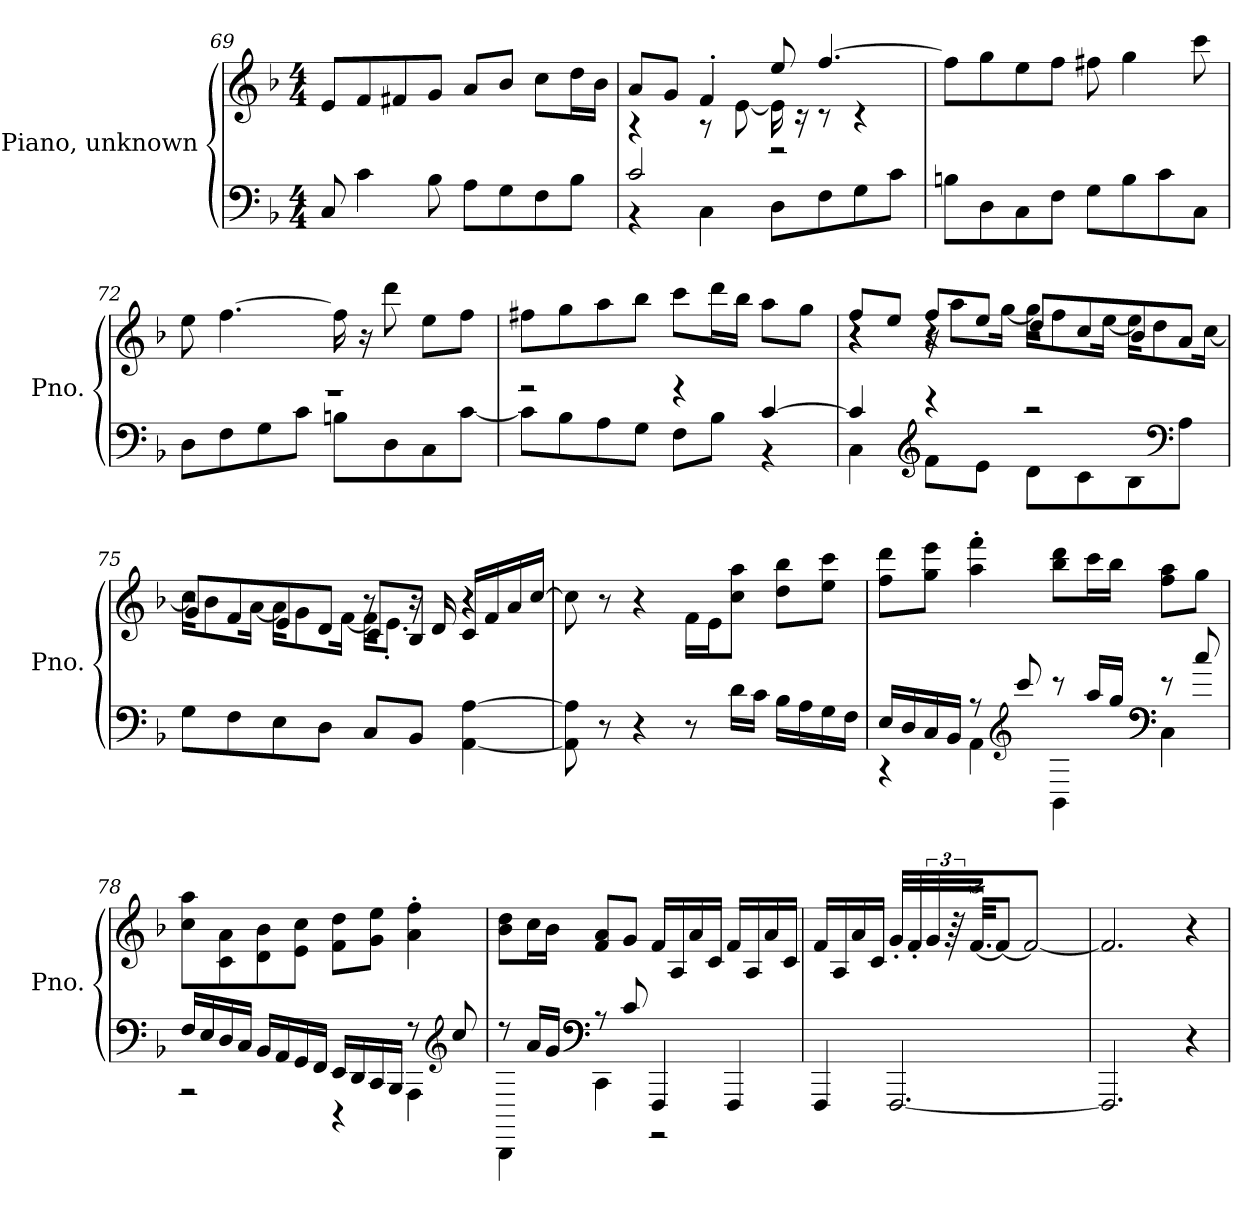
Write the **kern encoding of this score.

**kern	**kern
*part1	*part1
*staff2	*staff1
*I"Piano, unknown	*
*I'Pno.	*
*clefF4	*clefG2
*k[b-]	*k[b-]
*M4/4	*M4/4
=69	=69
8C/	8e/L
4c\	8f/
.	8f#X/
8B-\	8g/J
8A\L	8a/L
8G\	8b-/J
8F\	8cc\L
8B-\J	16dd\L
.	16b-\JJ
!!LO:LB:g=z
=70	=70
*^	*^
2c/	4r	8a/L	4r
.	.	8g/J	.
.	4C\	4f'/	8r
.	.	.	[8e\
2r	8D\L	8ee/	16e\]
.	.	.	16r
.	8F\	[4.ff/	8r
.	8G\	.	4r
.	8c\J	.	.
*v	*v	*	*
*	*v	*v
=71	=71
8Bn\L	8ff\L]
8D\	8gg\
8C\	8ee\
8F\J	8ff\J
8G\L	8ff#X\
8B\	4gg\
8c\	.
8C\J	8ccc\
=72	=72
*^	*
1r	8D\L	8ee\
.	8F\	[4.ff\
.	8G\	.
.	8c\J	.
.	8Bn\L	16ff\]
.	.	16r
.	8D\	8ddd\
.	8C\	8ee\L
.	[8c\J	8ff\J
=73	=73	=73
2r	8c\L]	8ff#X\L
.	8B-\	8gg\
.	8A\	8aa\
.	8G\J	8bb-\J
4r	8F\L	8ccc\L
.	8B-\J	16ddd\L
.	.	16bb-\JJ
[4c/	4r	8aa\L
.	.	8gg\J
!!LO:LB:g=z
=74	=74	=74
*	*	*^
*	*	*	*^
4c/]	4C\	8ff/L	4r	4r
.	.	8ee/J	.	.
*clefG2	*	*	*	*
4r	8f\L	4r	16r	8ff/L
.	.	.	8aa\L	.
.	8e\J	.	.	8ee/J
.	.	.	[16gg\Jk	.
2r	8d\L	2r	16gg\KL]	8dd/L
.	.	.	8ff\	.
.	8c\	.	.	8cc/
.	.	.	[16ee\Jk	.
.	8B-\	.	16ee\KL]	8b-/
.	.	.	8dd\	.
*clefF4	*	*	*	*
.	8A\J	.	.	8a/J
.	.	.	[16cc\Jk	.
*v	*v	*	*	*
=75	=75	=75	=75
8G\L	2r	16cc\KL]	8g/L
.	.	8b-\	.
8F\	.	.	8f/
.	.	[16a\Jk	.
8E\	.	16a\KL]	8e/
.	.	8g\	.
8D\J	.	.	8d/J
.	.	[16f\Jk	.
8C/L	8r	16f\KL]	8c/L
.	.	8.e'\J	.
8BB-/J	16r	.	8B-/J
.	16d/	.	.
[4AA\ [4A\	16c/LL	4r	4r
.	16f/	.	.
.	16a/	.	.
.	[16cc/JJ	.	.
*	*v	*v	*v
!!LO:LB:g=z
=76	=76
8AA\] 8A\]	8cc\]
8r	8r
4r	4r
8r	16f\LL
.	16e\J
16d\LL	8cc\ 8aa\J
16c\JJ	.
16B-\LL	8dd\ 8bb-\L
16A\	.
16G\	8ee\ 8ccc\J
16F\JJ	.
=77	=77
*^	*
16E/LL	4r	8ff\ 8ddd\L
16D/	.	.
16C/	.	8gg\ 8eee\J
16BB-/JJ	.	.
8r	4AA\	4aa\' 4fff\'
*clefG2	*	*
8ccc/	.	.
8r	4BB-\	8bb-\ 8ddd\L
16aa/LL	.	16ccc\L
16gg/JJ	.	16bb-\JJ
*clefF4	*	*
8r	4C\	8ff\ 8aa\L
8cc/	.	8gg\J
=78	=78	=78
16F/LL	2r	8cc\ 8aa\L
16E/	.	.
16D/	.	8c\ 8a\
16C/JJ	.	.
16BB-/LL	.	8d\ 8b-\
16AA/	.	.
16GG/	.	8e\ 8cc\J
16FF/JJ	.	.
16EE/LL	4r	8f\ 8dd\L
16DD/	.	.
16CC/	.	8g\ 8ee\J
16BBB-/JJ	.	.
8r	4AAA\	4a\' 4ff\'
*clefG2	*	*
8cc/	.	.
!!LO:PB:g=z
=79	=79	=79
8r	4BBB-\	8b-\ 8dd\L
16a/LL	.	16cc\L
16g/JJ	.	16b-\JJ
*clefF4	*	*
8r	4CC\	8f/ 8a/L
8c/	.	8g/J
4FFF/	2r	16f/LL
.	.	16A/
.	.	16a/
.	.	16c/JJ
4FFF/	.	16f/LL
.	.	16A/
.	.	16a/
.	.	16c/JJ
*v	*v	*
=80	=80
4FFF/	16f/LL
.	16A/
.	16a/
.	16c/JJ
[2.FFF/	32g'/LLL
.	32f'/
.	48g/JJJ
.	96r
.	[48.f/KKL
.	8f/J_
.	2f/_
=81	=81
2.FFF/]	2.f/]
4r	4r
=	=
*-	*-
